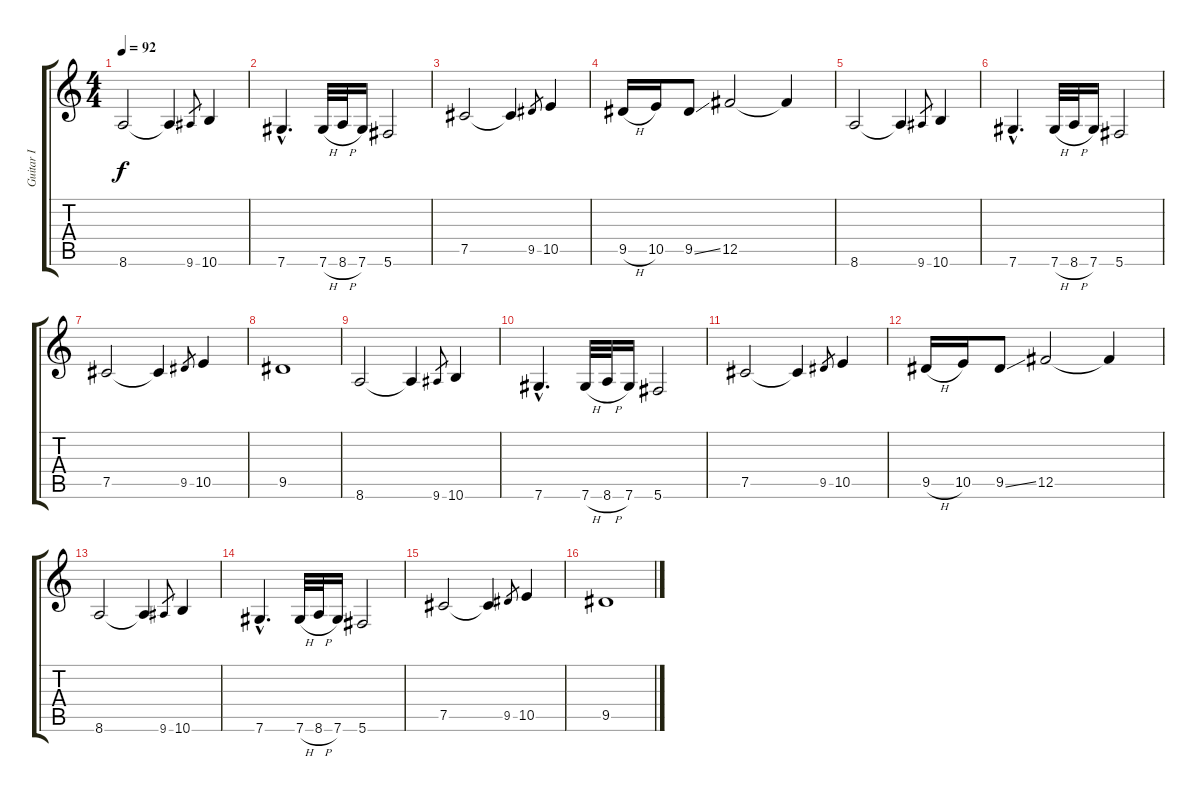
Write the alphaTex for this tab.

\track ("Guitar I" "Guitar I") {instrument distortionguitar}
\staff {score tabs}
\tuning (Db4 Ab3 E3 B2 Gb2 Db2) {hide}
\ts (4 4)
\tempo 92
\clef g2
\ks c
8.6.2{dy f} 8.6{t}.4 9.6.8{gr} 10.6.4 |
7.6{hac}.4{d} 7.6{h}.32 8.6{h}.32 7.6.16 5.6.2 |
7.5.2 7.5{t}.4 9.5.8{gr} 10.5.4 |
9.5{h}.16 10.5.16 9.5{ss}.8 12.5.2 12.5{t}.4 |
8.6.2 8.6{t}.4 9.6.8{gr} 10.6.4 |
7.6{hac}.4{d} 7.6{h}.32 8.6{h}.32 7.6.16 5.6.2 |
7.5.2{balance 0} 7.5{t}.4 9.5.8{gr} 10.5.4 |
9.5.1 |
8.6.2 8.6{t}.4 9.6.8{gr} 10.6.4 |
7.6{hac}.4{d} 7.6{h}.32 8.6{h}.32 7.6.16 5.6.2 |
7.5.2 7.5{t}.4 9.5.8{gr} 10.5.4 |
9.5{h}.16 10.5.16 9.5{ss}.8 12.5.2 12.5{t}.4 |
8.6.2 8.6{t}.4 9.6.8{gr} 10.6.4 |
7.6{hac}.4{d} 7.6{h}.32 8.6{h}.32 7.6.16 5.6.2 |
7.5.2{balance 0} 7.5{t}.4 9.5.8{gr} 10.5.4 |
9.5.1
